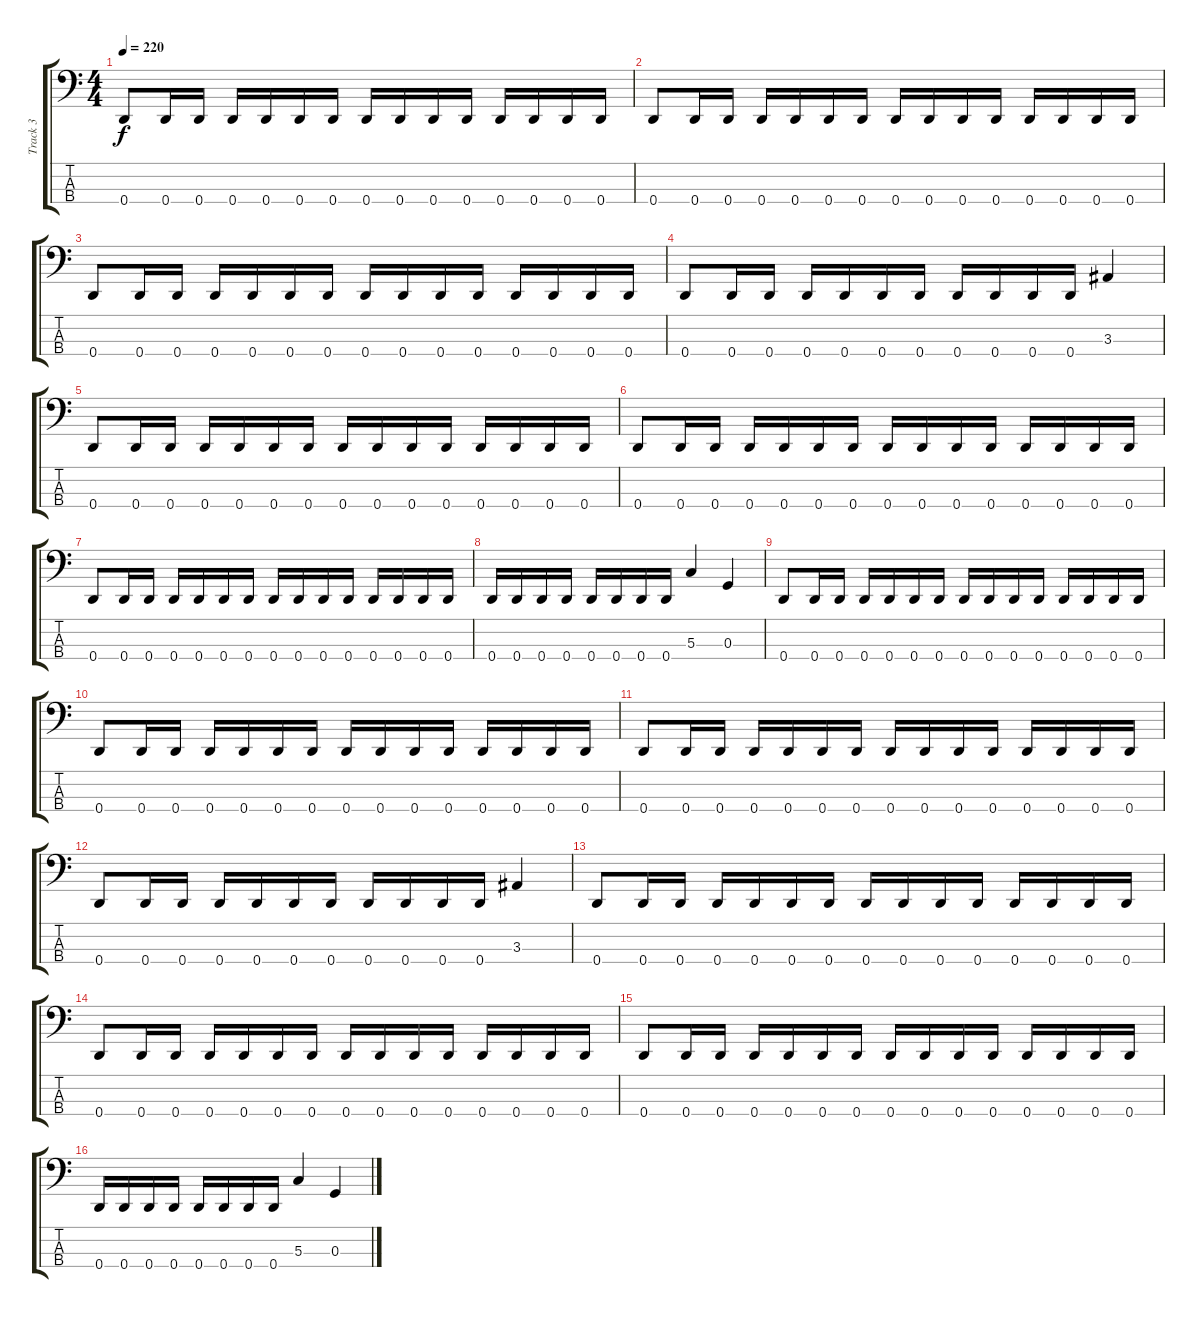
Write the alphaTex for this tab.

\track ("Track 3" "Track 3") {instrument electricbasspick}
\staff {score tabs}
\tuning (F2 C2 G1 D1) {hide}
\ts (4 4)
\tempo 220
\clef f4
\ks c
0.4.8{dy f} 0.4.16 0.4.16 0.4.16 0.4.16 0.4.16 0.4.16 0.4.16 0.4.16 0.4.16 0.4.16 0.4.16 0.4.16 0.4.16 0.4.16 |
0.4.8 0.4.16 0.4.16 0.4.16 0.4.16 0.4.16 0.4.16 0.4.16 0.4.16 0.4.16 0.4.16 0.4.16 0.4.16 0.4.16 0.4.16 |
0.4.8 0.4.16 0.4.16 0.4.16 0.4.16 0.4.16 0.4.16 0.4.16 0.4.16 0.4.16 0.4.16 0.4.16 0.4.16 0.4.16 0.4.16 |
0.4.8 0.4.16 0.4.16 0.4.16 0.4.16 0.4.16 0.4.16 0.4.16 0.4.16 0.4.16 0.4.16 3.3.4 |
0.4.8 0.4.16 0.4.16 0.4.16 0.4.16 0.4.16 0.4.16 0.4.16 0.4.16 0.4.16 0.4.16 0.4.16 0.4.16 0.4.16 0.4.16 |
0.4.8 0.4.16 0.4.16 0.4.16 0.4.16 0.4.16 0.4.16 0.4.16 0.4.16 0.4.16 0.4.16 0.4.16 0.4.16 0.4.16 0.4.16 |
0.4.8 0.4.16 0.4.16 0.4.16 0.4.16 0.4.16 0.4.16 0.4.16 0.4.16 0.4.16 0.4.16 0.4.16 0.4.16 0.4.16 0.4.16 |
0.4.16 0.4.16 0.4.16 0.4.16 0.4.16 0.4.16 0.4.16 0.4.16 5.3.4 0.3.4 |
0.4.8 0.4.16 0.4.16 0.4.16 0.4.16 0.4.16 0.4.16 0.4.16 0.4.16 0.4.16 0.4.16 0.4.16 0.4.16 0.4.16 0.4.16 |
0.4.8 0.4.16 0.4.16 0.4.16 0.4.16 0.4.16 0.4.16 0.4.16 0.4.16 0.4.16 0.4.16 0.4.16 0.4.16 0.4.16 0.4.16 |
0.4.8 0.4.16 0.4.16 0.4.16 0.4.16 0.4.16 0.4.16 0.4.16 0.4.16 0.4.16 0.4.16 0.4.16 0.4.16 0.4.16 0.4.16 |
0.4.8 0.4.16 0.4.16 0.4.16 0.4.16 0.4.16 0.4.16 0.4.16 0.4.16 0.4.16 0.4.16 3.3.4 |
0.4.8 0.4.16 0.4.16 0.4.16 0.4.16 0.4.16 0.4.16 0.4.16 0.4.16 0.4.16 0.4.16 0.4.16 0.4.16 0.4.16 0.4.16 |
0.4.8 0.4.16 0.4.16 0.4.16 0.4.16 0.4.16 0.4.16 0.4.16 0.4.16 0.4.16 0.4.16 0.4.16 0.4.16 0.4.16 0.4.16 |
0.4.8 0.4.16 0.4.16 0.4.16 0.4.16 0.4.16 0.4.16 0.4.16 0.4.16 0.4.16 0.4.16 0.4.16 0.4.16 0.4.16 0.4.16 |
0.4.16 0.4.16 0.4.16 0.4.16 0.4.16 0.4.16 0.4.16 0.4.16 5.3.4 0.3.4
